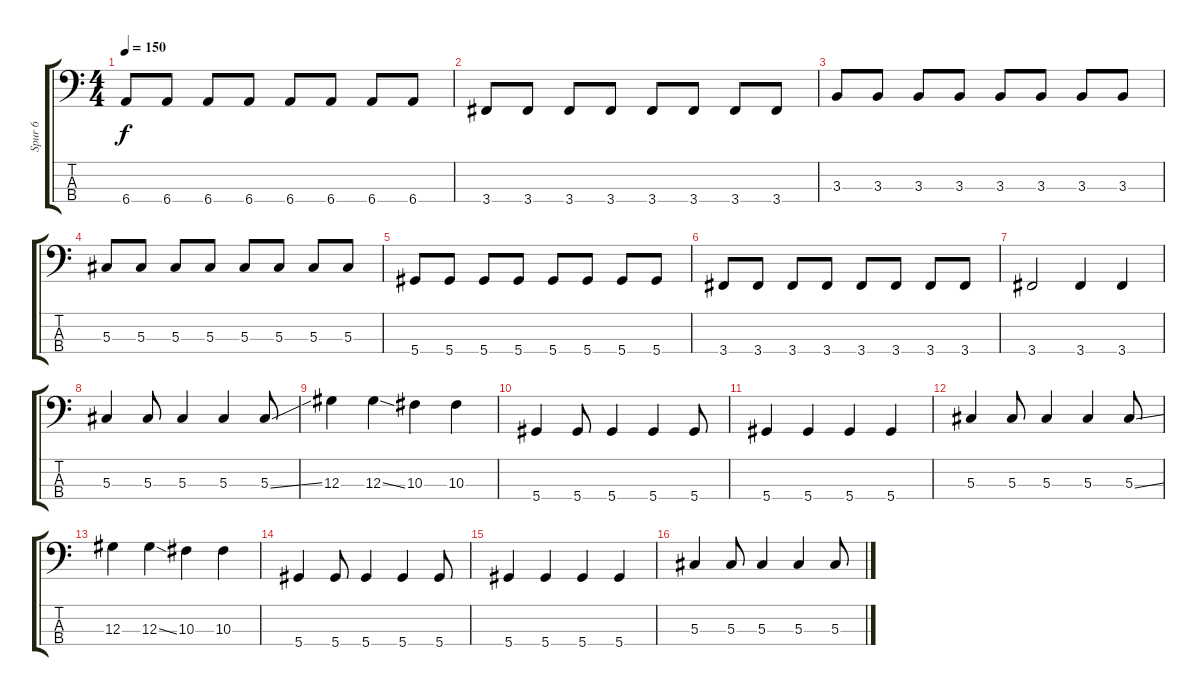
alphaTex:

\track ("Spur 6" "Spur 6") {instrument electricbassfinger}
\staff {score tabs}
\tuning (Gb2 Db2 Ab1 Eb1) {hide}
\ts (4 4)
\tempo 150
\clef f4
\ks c
6.4.8{dy f} 6.4.8 6.4.8 6.4.8 6.4.8 6.4.8 6.4.8 6.4.8 |
3.4.8 3.4.8 3.4.8 3.4.8 3.4.8 3.4.8 3.4.8 3.4.8 |
3.3.8 3.3.8 3.3.8 3.3.8 3.3.8 3.3.8 3.3.8 3.3.8 |
5.3.8 5.3.8 5.3.8 5.3.8 5.3.8 5.3.8 5.3.8 5.3.8 |
5.4.8 5.4.8 5.4.8 5.4.8 5.4.8 5.4.8 5.4.8 5.4.8 |
3.4.8 3.4.8 3.4.8 3.4.8 3.4.8 3.4.8 3.4.8 3.4.8 |
3.4.2 3.4.4 3.4.4 |
5.3.4 5.3.8 5.3.4 5.3.4 5.3{ss}.8 |
12.3.4 12.3{ss}.4 10.3.4 10.3.4 |
5.4.4 5.4.8 5.4.4 5.4.4 5.4.8 |
5.4.4 5.4.4 5.4.4 5.4.4 |
5.3.4 5.3.8 5.3.4 5.3.4 5.3{ss}.8 |
12.3.4 12.3{ss}.4 10.3.4 10.3.4 |
5.4.4 5.4.8 5.4.4 5.4.4 5.4.8 |
5.4.4 5.4.4 5.4.4 5.4.4 |
5.3.4 5.3.8 5.3.4 5.3.4 5.3{ss}.8
